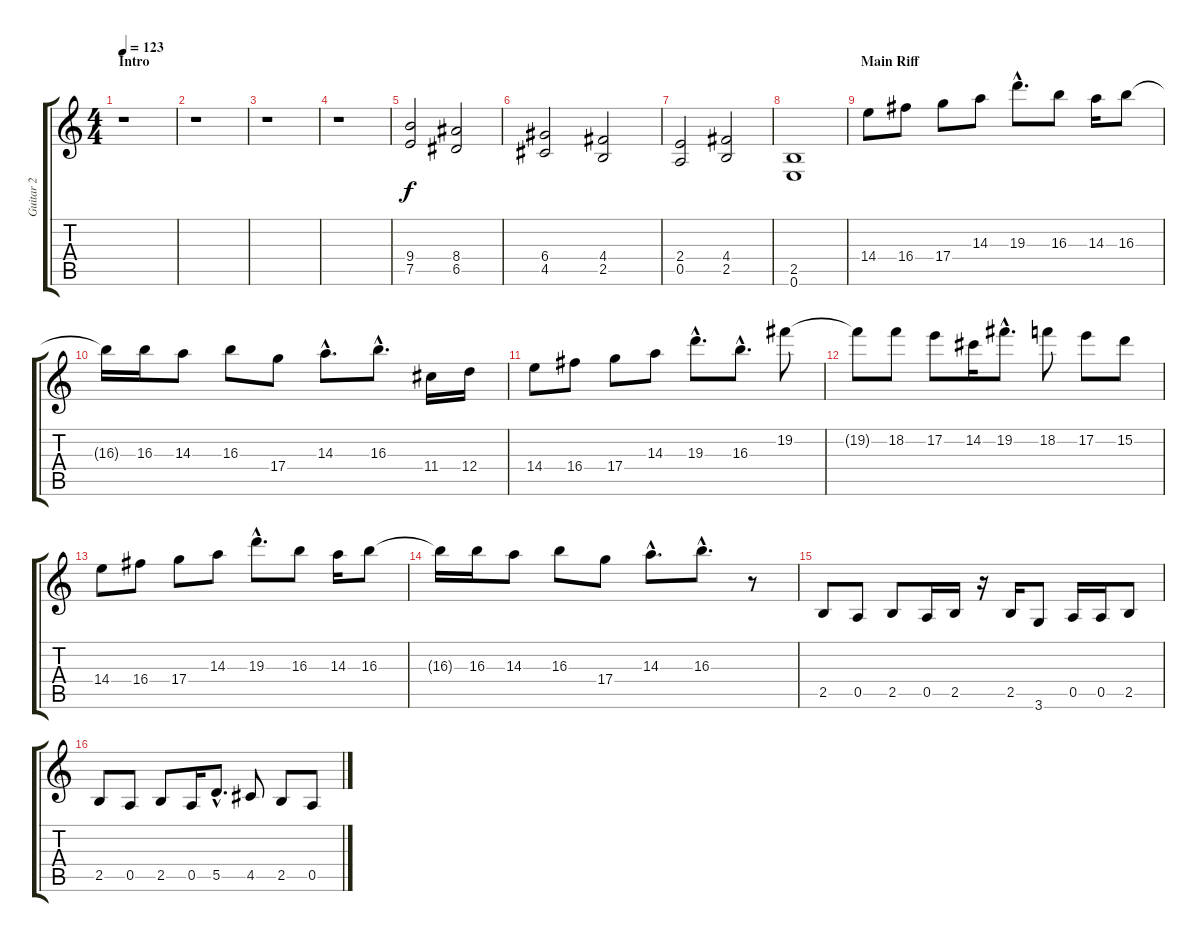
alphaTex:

\track ("Guitar 2" "Guitar 2") {instrument distortionguitar}
\staff {score tabs}
\tuning (E4 B3 G3 D3 A2 E2) {hide}
\ts (4 4)
\section ("" "Intro")
\tempo 123
\clef g2
\ks c
r.1{dy f volume 12 instrument distortionguitar} |
r.1 |
r.1 |
r.1 |
(9.4 7.5).2 (8.4 6.5).2 |
(6.4 4.5).2 (4.4 2.5).2 |
(2.4 0.5).2 (4.4 2.5).2 |
(2.5 0.6).1 |
\section ("" "Main Riff")
14.4.8 16.4.8 17.4.8 14.3.8 19.3{hac}.8{d} 16.3.8 14.3.16 16.3.8 |
16.3{t}.16 16.3.16 14.3.8 16.3.8 17.4.8 14.3{hac}.8{d} 16.3{hac}.8{d} 11.4.16 12.4.16 |
14.4.8 16.4.8 17.4.8 14.3.8 19.3{hac}.8{d} 16.3{hac}.8{d} 19.2.8 |
19.2{t}.8 18.2.8 17.2.8 14.2.16 19.2{hac}.8{d} 18.2.8 17.2.8 15.2.8 |
14.4.8 16.4.8 17.4.8 14.3.8 19.3{hac}.8{d} 16.3.8 14.3.16 16.3.8 |
16.3{t}.16 16.3.16 14.3.8 16.3.8 17.4.8 14.3{hac}.8{d} 16.3{hac}.8{d} r.8 |
2.5.8 0.5.8 2.5.8 0.5.16 2.5.16 r.16 2.5.16 3.6.8 0.5.16 0.5.16 2.5.8 |
2.5.8 0.5.8 2.5.8 0.5.16 5.5{hac}.8{d} 4.5.8 2.5.8 0.5.8
